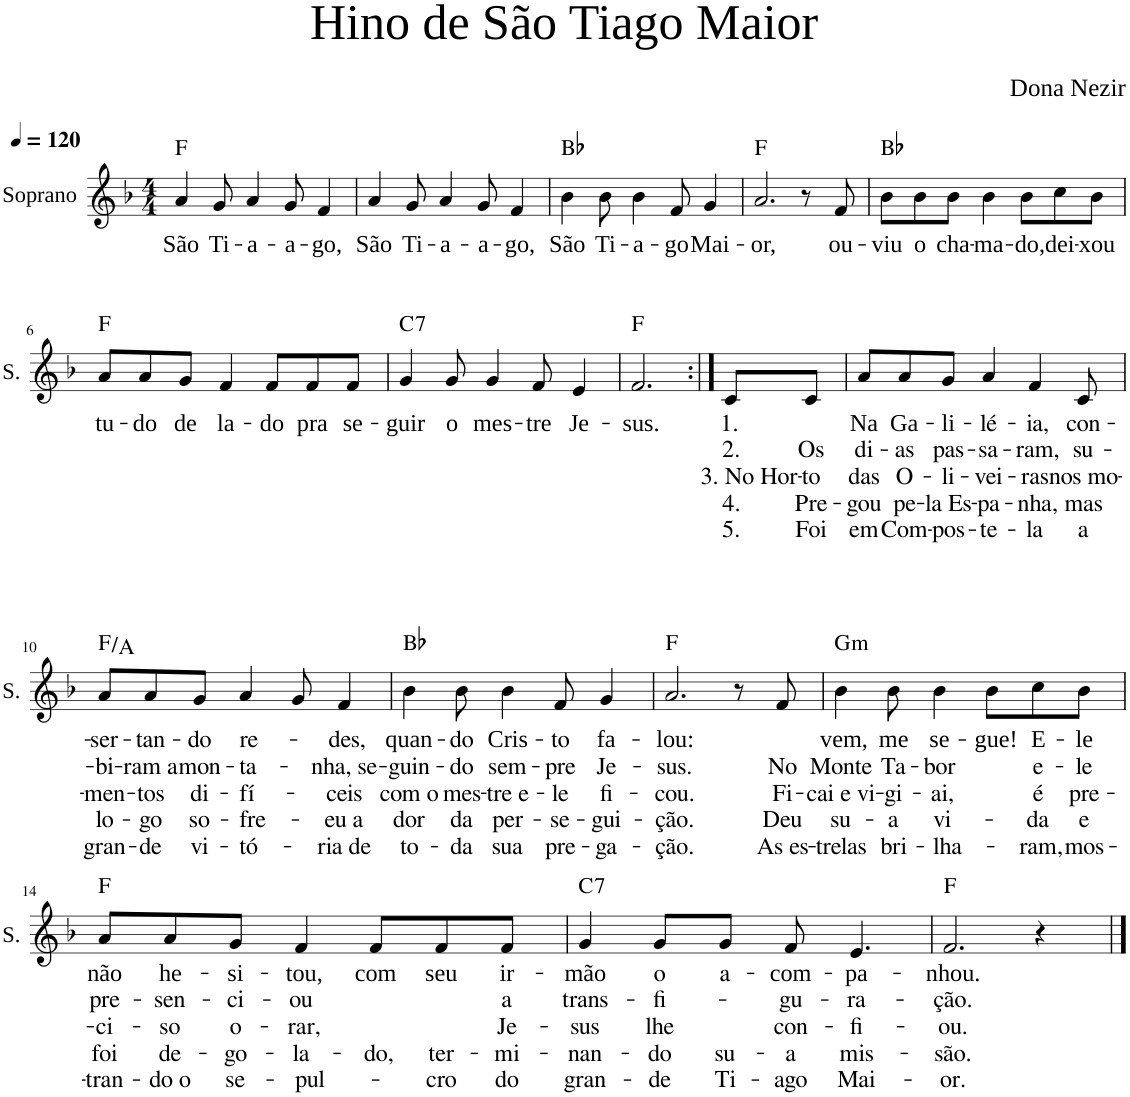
**kern	**text	**text	**text	**text	**text	**harte
*part1	*part1	*part1	*part1	*part1	*part1	*part1
*staff1	*staff1	*staff1	*staff1	*staff1	*staff1	*
*I"Soprano	*	*	*	*	*	*
*I'S.	*	*	*	*	*	*
*clefG2	*	*	*	*	*	*
*k[b-]	*	*	*	*	*	*
*M4/4	*	*	*	*	*	*
*MM120	*	*	*	*	*	*
=1	=1	=1	=1	=1	=1	=1
!	!LO:LY:b	!	!	!	!	!
4a/	São	.	.	.	.	F:maj
!	!LO:LY:b	!	!	!	!	!
8g/	Ti-	.	.	.	.	.
!	!LO:LY:b	!	!	!	!	!
4a/	-a-	.	.	.	.	.
!	!LO:LY:b	!	!	!	!	!
8g/	-a-	.	.	.	.	.
!	!LO:LY:b	!	!	!	!	!
4f/	-go,	.	.	.	.	.
=2	=2	=2	=2	=2	=2	=2
!	!LO:LY:b	!	!	!	!	!
4a/	São	.	.	.	.	.
!	!LO:LY:b	!	!	!	!	!
8g/	Ti-	.	.	.	.	.
!	!LO:LY:b	!	!	!	!	!
4a/	-a-	.	.	.	.	.
!	!LO:LY:b	!	!	!	!	!
8g/	-a-	.	.	.	.	.
!	!LO:LY:b	!	!	!	!	!
4f/	-go,	.	.	.	.	.
=3	=3	=3	=3	=3	=3	=3
!	!LO:LY:b	!	!	!	!	!
4b-\	São	.	.	.	.	Bb:maj
!	!LO:LY:b	!	!	!	!	!
8b-\	Ti-	.	.	.	.	.
!	!LO:LY:b	!	!	!	!	!
4b-\	-a-	.	.	.	.	.
!	!LO:LY:b	!	!	!	!	!
8f/	-go	.	.	.	.	.
!	!LO:LY:b	!	!	!	!	!
4g/	Mai-	.	.	.	.	.
=4	=4	=4	=4	=4	=4	=4
!	!LO:LY:b	!	!	!	!	!
2.a/	-or,	.	.	.	.	F:maj
8r	.	.	.	.	.	.
!	!LO:LY:b	!	!	!	!	!
8f/	ou-	.	.	.	.	.
=5	=5	=5	=5	=5	=5	=5
!	!LO:LY:b	!	!	!	!	!
8b-\L	-viu	.	.	.	.	Bb:maj
!	!LO:LY:b	!	!	!	!	!
8b-\	o	.	.	.	.	.
!	!LO:LY:b	!	!	!	!	!
8b-\J	cha-	.	.	.	.	.
!	!LO:LY:b	!	!	!	!	!
4b-\	-ma-	.	.	.	.	.
!	!LO:LY:b	!	!	!	!	!
8b-\L	-do,	.	.	.	.	.
!	!LO:LY:b	!	!	!	!	!
8cc\	dei-	.	.	.	.	.
!	!LO:LY:b	!	!	!	!	!
8b-\J	-xou	.	.	.	.	.
!!LO:LB:g=z
=6	=6	=6	=6	=6	=6	=6
!	!LO:LY:b	!	!	!	!	!
8a/L	tu-	.	.	.	.	F:maj
!	!LO:LY:b	!	!	!	!	!
8a/	-do	.	.	.	.	.
!	!LO:LY:b	!	!	!	!	!
8g/J	de	.	.	.	.	.
!	!LO:LY:b	!	!	!	!	!
4f/	la-	.	.	.	.	.
!	!LO:LY:b	!	!	!	!	!
8f/L	-do	.	.	.	.	.
!	!LO:LY:b	!	!	!	!	!
8f/	pra	.	.	.	.	.
!	!LO:LY:b	!	!	!	!	!
8f/J	se-	.	.	.	.	.
=7	=7	=7	=7	=7	=7	=7
!	!LO:LY:b	!	!	!	!	!LO:H:kt=7
4g/	-guir	.	.	.	.	C:7
!	!LO:LY:b	!	!	!	!	!
8g/	o	.	.	.	.	.
!	!LO:LY:b	!	!	!	!	!
4g/	mes-	.	.	.	.	.
!	!LO:LY:b	!	!	!	!	!
8f/	-tre	.	.	.	.	.
!	!LO:LY:b	!	!	!	!	!
4e/	Je-	.	.	.	.	.
=8	=8	=8	=8	=8	=8	=8
!	!LO:LY:b	!	!	!	!	!
2.f/	-sus.	.	.	.	.	F:maj
!	!LO:LY:b	!LO:LY:b	!LO:LY:b	!LO:LY:b	!LO:LY:b	!
8c/L	1.	2.	3. No Hor-	4.	5.	.
!	!	!LO:LY:b	!LO:LY:b	!LO:LY:b	!LO:LY:b	!
8c/J	.	Os	-to	Pre-	Foi	.
=9	=9	=9	=9	=9	=9	=9
!	!LO:LY:b	!LO:LY:b	!LO:LY:b	!LO:LY:b	!LO:LY:b	!
8a/L	Na	di-	das	-gou	em	.
!	!LO:LY:b	!LO:LY:b	!LO:LY:b	!LO:LY:b	!LO:LY:b	!
8a/	Ga-	-as	O-	pe-	Com-	.
!	!LO:LY:b	!LO:LY:b	!LO:LY:b	!LO:LY:b	!LO:LY:b	!
8g/J	-li-	pas-	-li-	-la Es-	-pos-	.
!	!LO:LY:b	!LO:LY:b	!LO:LY:b	!LO:LY:b	!LO:LY:b	!
4a/	-lé-	-sa-	-vei-	-pa-	-te-	.
!	!LO:LY:b	!LO:LY:b	!LO:LY:b	!LO:LY:b	!LO:LY:b	!
4f/	-ia,	-ram,	-ras	-nha,	-la	.
!	!LO:LY:b	!LO:LY:b	!LO:LY:b	!LO:LY:b	!LO:LY:b	!
8c/	con-	su-	nos mo-	mas	a	.
!!LO:LB:g=z
=10	=10	=10	=10	=10	=10	=10
!	!LO:LY:b	!LO:LY:b	!LO:LY:b	!LO:LY:b	!LO:LY:b	!
8a/L	-ser-	-bi-	-men-	lo-	gran-	F:maj/3
!	!LO:LY:b	!LO:LY:b	!LO:LY:b	!LO:LY:b	!LO:LY:b	!
8a/	-tan-	-ram a	-tos	-go	-de	.
!	!LO:LY:b	!LO:LY:b	!LO:LY:b	!LO:LY:b	!LO:LY:b	!
8g/J	-do	mon-	di-	so-	vi-	.
!	!LO:LY:b	!LO:LY:b	!LO:LY:b	!LO:LY:b	!LO:LY:b	!
4a/	re-	-ta-	-fí-	-fre-	-tó-	.
8g/	.	.	.	.	.	.
!	!LO:LY:b	!LO:LY:b	!LO:LY:b	!LO:LY:b	!LO:LY:b	!
4f/	-des,	-nha, se-	-ceis	-eu a	-ria de	.
=11	=11	=11	=11	=11	=11	=11
!	!LO:LY:b	!LO:LY:b	!LO:LY:b	!LO:LY:b	!LO:LY:b	!
4b-\	quan-	-guin-	com o	dor	to-	Bb:maj
!	!LO:LY:b	!LO:LY:b	!LO:LY:b	!LO:LY:b	!LO:LY:b	!
8b-\	-do	-do	mes-	da	-da	.
!	!LO:LY:b	!LO:LY:b	!LO:LY:b	!LO:LY:b	!LO:LY:b	!
4b-\	Cris-	sem-	-tre e-	per-	sua	.
!	!LO:LY:b	!LO:LY:b	!LO:LY:b	!LO:LY:b	!LO:LY:b	!
8f/	-to	-pre	-le	-se-	pre-	.
!	!LO:LY:b	!LO:LY:b	!LO:LY:b	!LO:LY:b	!LO:LY:b	!
4g/	fa-	Je-	fi-	-gui-	-ga-	.
=12	=12	=12	=12	=12	=12	=12
!	!LO:LY:b	!LO:LY:b	!LO:LY:b	!LO:LY:b	!LO:LY:b	!
2.a/	-lou:	-sus.	-cou.	-ção.	-ção.	F:maj
8r	.	.	.	.	.	.
!	!	!LO:LY:b	!LO:LY:b	!LO:LY:b	!LO:LY:b	!
8f/	.	No	Fi-	Deu	As es-	.
=13	=13	=13	=13	=13	=13	=13
!	!LO:LY:b	!LO:LY:b	!LO:LY:b	!LO:LY:b	!LO:LY:b	!LO:H:kt=m
4b-\	vem,	Monte	-cai e vi-	su-	-trelas	G:min
!	!LO:LY:b	!LO:LY:b	!LO:LY:b	!LO:LY:b	!LO:LY:b	!
8b-\	me	Ta-	-gi-	-a	bri-	.
!	!LO:LY:b	!LO:LY:b	!LO:LY:b	!LO:LY:b	!LO:LY:b	!
4b-\	se-	-bor	-ai,	vi-	-lha-	.
!	!LO:LY:b	!	!	!	!	!
8b-\L	-gue!	.	.	.	.	.
!	!LO:LY:b	!LO:LY:b	!LO:LY:b	!LO:LY:b	!LO:LY:b	!
8cc\	E-	e-	é	-da	-ram,	.
!	!LO:LY:b	!LO:LY:b	!LO:LY:b	!LO:LY:b	!LO:LY:b	!
8b-\J	-le	-le	pre-	e	mos-	.
!!LO:LB:g=z
=14	=14	=14	=14	=14	=14	=14
!	!LO:LY:b	!LO:LY:b	!LO:LY:b	!LO:LY:b	!LO:LY:b	!
8a/L	não	pre-	-ci-	foi	-tran-	F:maj
!	!LO:LY:b	!LO:LY:b	!LO:LY:b	!LO:LY:b	!LO:LY:b	!
8a/	he-	-sen-	-so	de-	-do o	.
!	!LO:LY:b	!LO:LY:b	!LO:LY:b	!LO:LY:b	!LO:LY:b	!
8g/J	-si-	-ci-	o-	-go-	se-	.
!	!LO:LY:b	!LO:LY:b	!LO:LY:b	!LO:LY:b	!LO:LY:b	!
4f/	-tou,	-ou	-rar,	-la-	-pul-	.
!	!LO:LY:b	!	!	!LO:LY:b	!	!
8f/L	com	.	.	-do,	.	.
!	!LO:LY:b	!	!	!LO:LY:b	!LO:LY:b	!
8f/	seu	.	.	ter-	-cro	.
!	!LO:LY:b	!LO:LY:b	!LO:LY:b	!LO:LY:b	!LO:LY:b	!
8f/J	ir-	a	Je-	-mi-	do	.
=15	=15	=15	=15	=15	=15	=15
!	!LO:LY:b	!LO:LY:b	!LO:LY:b	!LO:LY:b	!LO:LY:b	!LO:H:kt=7
4g/	-mão	trans-	-sus	-nan-	gran-	C:7
!	!LO:LY:b	!LO:LY:b	!LO:LY:b	!LO:LY:b	!LO:LY:b	!
8g/L	o	-fi-	lhe	-do	-de	.
!	!LO:LY:b	!	!	!LO:LY:b	!LO:LY:b	!
8g/J	a-	.	.	su-	Ti-	.
!	!LO:LY:b	!LO:LY:b	!LO:LY:b	!LO:LY:b	!LO:LY:b	!
8f/	-com-	-gu-	con-	-a	-ago	.
!	!LO:LY:b	!LO:LY:b	!LO:LY:b	!LO:LY:b	!LO:LY:b	!
4.e/	-pa-	-ra-	-fi-	mis-	Mai-	.
=16	=16	=16	=16	=16	=16	=16
!	!LO:LY:b	!LO:LY:b	!LO:LY:b	!LO:LY:b	!LO:LY:b	!
2.f/	-nhou.	-ção.	-ou.	-são.	-or.	F:maj
4r	.	.	.	.	.	.
==	==	==	==	==	==	==
*-	*-	*-	*-	*-	*-	*-
